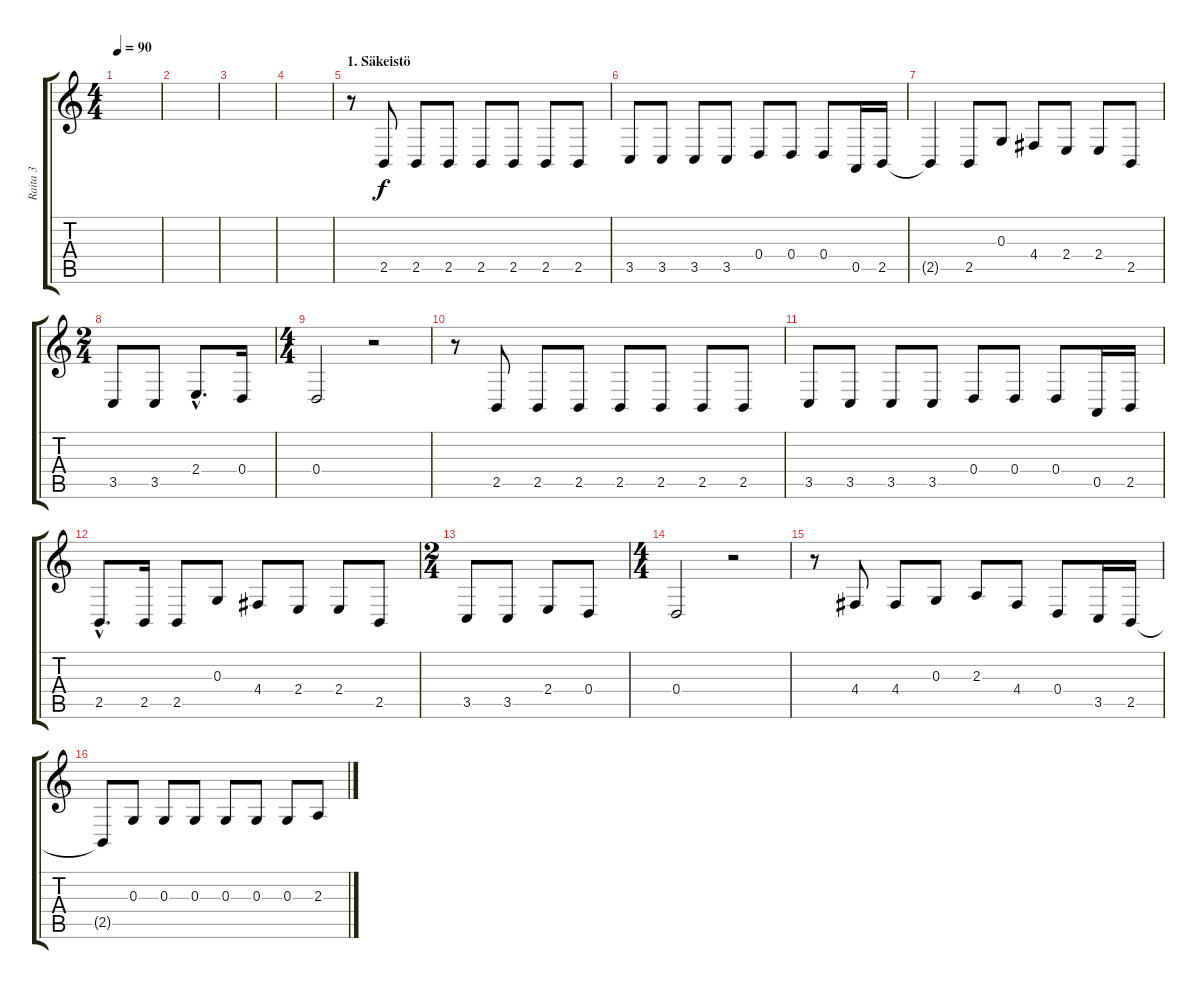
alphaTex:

\track ("Raita 3" "Raita 3") {instrument lead6voice}
\staff {score tabs}
\tuning (E4 B3 G3 D3 A2 E2) {hide}
\ts (4 4)
\tempo 90
\clef g2
\ks c
|
|
|
|
\section ("" "1. Säkeistö")
r.8 2.5.8 2.5.8 2.5.8 2.5.8 2.5.8 2.5.8 2.5.8 |
3.5.8 3.5.8 3.5.8 3.5.8 0.4.8 0.4.8 0.4.8 0.5.16 2.5.16 |
2.5{t}.4 2.5.8 0.3.8 4.4.8 2.4.8 2.4.8 2.5.8 |
\ts (2 4)
3.5.8 3.5.8 2.4{hac}.8{d} 0.4.16 |
\ts (4 4)
0.4.2 r.2 |
r.8 2.5.8 2.5.8 2.5.8 2.5.8 2.5.8 2.5.8 2.5.8 |
3.5.8 3.5.8 3.5.8 3.5.8 0.4.8 0.4.8 0.4.8 0.5.16 2.5.16 |
2.5{hac}.8{d} 2.5.16 2.5.8 0.3.8 4.4.8 2.4.8 2.4.8 2.5.8 |
\ts (2 4)
3.5.8 3.5.8 2.4.8 0.4.8 |
\ts (4 4)
0.4.2 r.2 |
r.8 4.4.8 4.4.8 0.3.8 2.3.8 4.4.8 0.4.8 3.5.16 2.5.16 |
2.5{t}.8 0.3.8 0.3.8 0.3.8 0.3.8 0.3.8 0.3.8 2.3.8
